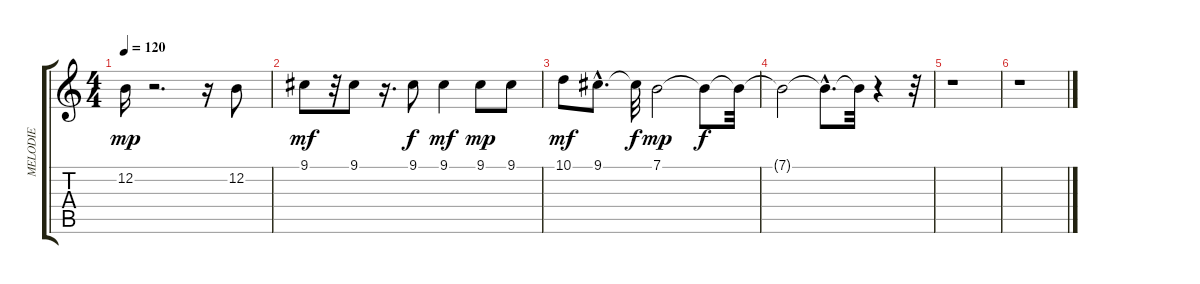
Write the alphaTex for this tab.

\track ("MELODIE" "MELODIE") {instrument voiceoohs}
\staff {score tabs}
\tuning (E4 B3 G3 D3 A2 E2) {hide}
\ts (4 4)
\tempo 120
\clef g2
\ks c
12.2.16{dy mp} r.2{d} r.16 12.2.8 |
9.1.8{dy mf} r.32 9.1.8 r.16{d} 9.1.8{dy f} 9.1.4{dy mf} 9.1.8{dy mp} 9.1.8 |
10.1.8{dy mf} 9.1{hac}.8{d} 9.1{t}.32{dy f} 7.1.2{dy mp} 7.1{t}.8{dy f} 7.1{t}.32 |
7.1{t}.2 7.1{hac t}.8{d} 7.1{t}.32 r.4 r.32 |
r.1 |
r.1
